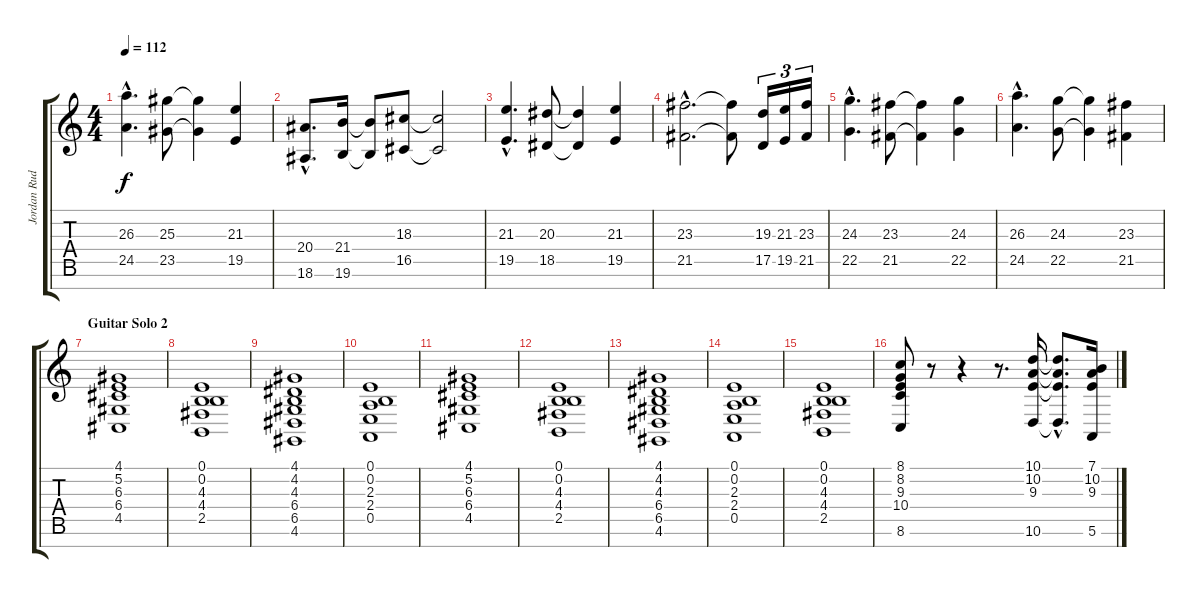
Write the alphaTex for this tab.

\track ("Jordan Rudess" "Jordan Rud") {instrument stringensemble1}
\staff {score tabs}
\tuning (E4 B3 G3 D3 A2 E2 B1) {hide}
\ts (4 4)
\tempo 112
\clef g2
\ks c
(26.3{hac} 24.5{hac}).4{d dy f} (25.3 23.5).8 (25.3{t} 23.5{t}).4 (21.3 19.5).4 |
(20.4{hac} 18.6{hac}).8{d} (21.4 19.6).16 (21.4{t} 19.6{t}).8 (18.3 16.5).8 (18.3{t} 16.5{t}).2 |
(21.3{hac} 19.5{hac}).4{d} (20.3 18.5).8 (20.3{t} 18.5{t}).4 (21.3 19.5).4 |
(23.3{hac} 21.5{hac}).2{d} (23.3{t} 21.5{t}).8 (19.3 17.5).16{tu (3 2)} (21.3 19.5).16{tu (3 2)} (23.3 21.5).16{tu (3 2)} |
(24.3{hac} 22.5{hac}).4{d} (23.3 21.5).8 (23.3{t} 21.5{t}).4 (24.3 22.5).4 |
(26.3{hac} 24.5{hac}).4{d} (24.3 22.5).8 (24.3{t} 22.5{t}).4 (23.3 21.5).4 |
\section ("" "Guitar Solo 2")
(4.1 5.2 6.3 6.4 4.5).1 |
(0.1 0.2 4.3 4.4 2.5).1 |
(4.1 4.2 4.3 6.4 6.5 4.6).1 |
(0.1 0.2 2.3 2.4 0.5).1 |
(4.1 5.2 6.3 6.4 4.5).1 |
(0.1 0.2 4.3 4.4 2.5).1 |
(4.1 4.2 4.3 6.4 6.5 4.6).1 |
(0.1 0.2 2.3 2.4 0.5).1 |
(0.1 0.2 4.3 4.4 2.5).1 |
(8.1 8.2 9.3 10.4 8.6).8{instrument acousticgrandpiano} r.8 r.4 r.8{d} (10.1 10.2 9.3 10.6).16 (10.1{hac t} 10.2{hac t} 9.3{hac t} 10.6{hac t}).8{d} (7.1 10.2 9.3 5.6).16
